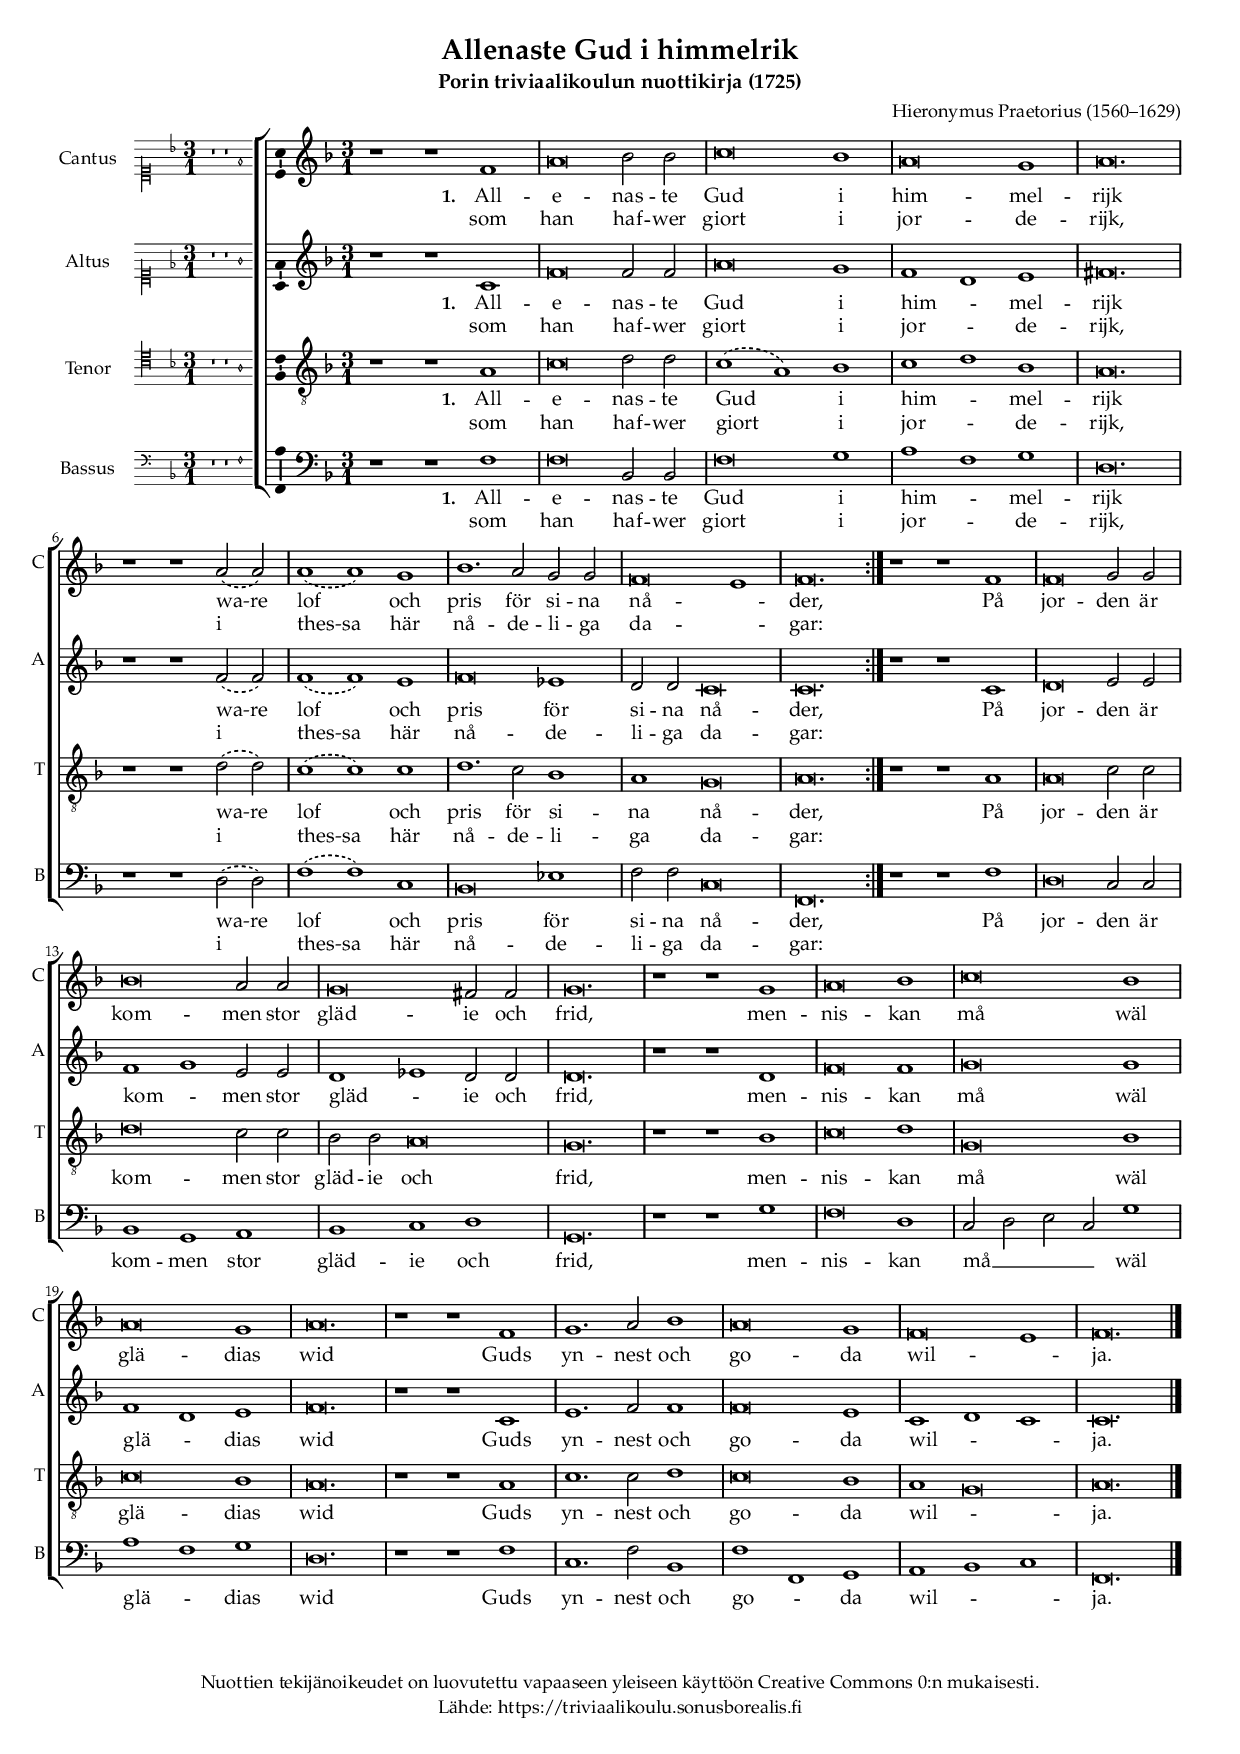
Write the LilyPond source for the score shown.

\version "2.20.0"
\include "suomi.ly"

#(set-global-staff-size 16)

global = {
%  \numericTimeSignature
  \time 3/1
  \key f \major
  \set Staff.midiInstrument = #"voice oohs" %"
  \slurDashed
}


SopranoMusic = \relative c' {
	\set Staff.instrumentName = #"Cantus"
	\set Staff.shortInstrumentName = "C"

	\incipit {
    \clef "mensural-c1"
    \key f \major
    \time 3/1 r1 r f'
  }

  \repeat volta 2 {
  	r1 r f | a\breve b2 b | c\breve b1 | a\breve g1 | a\breve. |
    r1 r a2( a) | a1( a) g1 | b1. a2 g2 g | f\breve  e1 | f\breve. |
  }
  r1 r f | f\breve g2 g | b\breve a2 a | g\breve fis2 fis | g\breve. |
  r1 r g | a\breve b1 | c\breve b1 | a\breve g1 | a\breve. |
  r1 r f1 | g1. a2 b1 | a\breve g1 | f\breve e1 | f\breve. \bar "|."
}

stanzaOneLyrics = \lyricmode {
  \set stanza = #"1. " %"
	All -- e -- nas -- te Gud i him -- mel -- rijk
  wa-re lof och pris för si -- na nå -- _ der,
  På jor -- den är kom -- men stor gläd -- ie och frid,
  men -- nis -- kan må wäl glä -- dias wid
  Guds yn -- nest och go -- da wil -- _ ja.
}

stanzaOneRepeatLyrics = \lyricmode {
  som han haf -- wer giort i jor -- de -- rijk,
  i thes-sa här nå -- de -- li -- ga da -- _ gar:
}

AltoMusic = \relative c' {
	\set Staff.instrumentName = #"Altus"
	\set Staff.shortInstrumentName = "A"

	\incipit {
    \clef "mensural-c1"
    \set Staff.middleCClefPosition = #0
    \set Staff.middleCPosition = #0
    \set Staff.clefPosition = #-4
    \key f \major
    \time 3/1 r1 r c'
  }

  \repeat volta 2 {
  	r1 r c | f\breve f2 f | a\breve g1 | f d e | fis\breve. |
    r1 r f2( f) | f1( f) e | f\breve es1 | d2 d c\breve | c\breve. |
  }
  r1 r c | d\breve e2 e | f1 g e2 e | d1 es d2 d | d\breve. |
  r1 r d | f\breve f1 | g\breve g1 | f d e | f\breve. |
  r1 r c | e1. f2 f1 | f\breve e1 | c d c | c\breve. \bar "|."
}

stanzaOneLyricsAlto = \lyricmode {
  \set stanza = #"1. " %"
	All -- e -- nas -- te Gud i him -- _ mel -- rijk
  wa-re lof och pris för si -- na nå -- der,
  På jor -- den är kom -- _ men stor gläd -- _ ie och frid,
  men -- nis -- kan må wäl glä -- _ dias wid
  Guds yn -- nest och go -- da wil -- _ _ ja.
}

stanzaOneRepeatLyricsAlto = \lyricmode {
  som han haf -- wer giort i jor -- _ de -- rijk,
  i thes-sa här nå -- de -- li -- ga da -- gar:
}

TenoreMusic = \relative c' {
	\set Staff.instrumentName = #"Tenor"
	\set Staff.shortInstrumentName = "T"

	\incipit { \clef "mensural-c4" \key f \major \time 3/1 r1 r a }

	\clef "treble_8"
  \repeat volta 2 {
  	r1 r a | c\breve d2 d | c1( a) b | c d b | a\breve. |
    r1 r d2( d) | c1( c) c | d1. c2 b1 | a g\breve | a\breve. |
  }
  r1 r a | a\breve c2 c | d\breve c2 c | b b a\breve | g\breve. |
  r1 r b | c\breve d1 | g,\breve b1 | c\breve b1 | a\breve. |
  r1 r a | c1. c2 d1 | c\breve b1 | a g\breve | a\breve. \bar "|."
}

stanzaOneLyricsTenore = \lyricmode {
  \set stanza = #"1. " %"
	All -- e -- nas -- te Gud i him -- _ mel -- rijk
  wa-re lof och pris för si -- na nå -- der,
  På jor -- den är kom -- men stor gläd -- ie och frid,
  men -- nis -- kan må wäl glä -- dias wid
  Guds yn -- nest och go -- da wil -- _ ja.
}

BassMusic = \relative c {
	\set Staff.instrumentName = #"Bassus"
	\set Staff.shortInstrumentName = "B"

	\incipit { \clef "mensural-f" \key f \major \time 3/1 r1 r f }

	\clef bass
  \repeat volta 2 {
	  r1 r f | f\breve b,2 b | f'\breve g1 | a f g | d\breve. |
    r1 r d2( d) | f1( f) c | b\breve es1 | f2 f c\breve | f,\breve. |
  }
  r1 r f' | d\breve c2 c | b1 g a | b c d | g,\breve. |
  r1 r g' | f\breve d1 | c2 d e c g'1 | a f g | d\breve. |
  r1 r f | c1. f2 b,1 | f' f, g | a b c | f,\breve. \bar "|."
}

stanzaOneLyricsBass = \lyricmode {
  \set stanza = #"1. " %"
 	All -- e -- nas -- te Gud i him -- _ mel -- rijk
  wa-re lof och pris för si -- na nå -- der,
  På jor -- den är kom -- men stor gläd -- ie och frid,
  men -- nis -- kan må __ _ _ _ wäl glä -- _ dias wid
  Guds yn -- nest och go -- _ da wil -- _ _ ja.
}

\include "allenaste-gud-i-himmelrijk.header.ily"


\score {
  \new ChoirStaff <<
    \new Staff <<
      \new Voice = "Soprano" {
		    \global
        \SopranoMusic
      }
     \new Lyrics \lyricsto "Soprano" {
       \stanzaOneLyrics
     }
     \new Lyrics \lyricsto "Soprano" {
       \stanzaOneRepeatLyrics
     }
    >>
    \new Staff <<
      \new Voice = "Alto" {
        \global
        \AltoMusic
      }
     \new Lyrics \lyricsto "Alto" {
       \stanzaOneLyricsAlto
     }
     \new Lyrics \lyricsto "Alto" {
       \stanzaOneRepeatLyricsAlto
     }
    >>
    \new Staff <<
      \new Voice = "Tenore" {
        \global
        \TenoreMusic
      }
      \new Lyrics \lyricsto "Tenore" {
       \stanzaOneLyricsTenore
      }
      \new Lyrics \lyricsto "Tenore" {
        \stanzaOneRepeatLyricsAlto
      }
    >>
    \new Staff <<
      \new Voice = "Bass" {
        \global
        \BassMusic
      }
      \new Lyrics \lyricsto "Bass" {
       \stanzaOneLyricsBass
      }
      \new Lyrics \lyricsto "Bass" {
        \stanzaOneRepeatLyricsAlto
      }
    >>
  >>
  \midi {
    \tempo 1 = 160
  }
  \layout {
    \context {
      \Voice
      \consists "Ambitus_engraver"
    }
    indent = 3.5\cm
    incipit-width = 2\cm
    \context {
     \Staff \RemoveEmptyStaves
   }
    \context {
     \Score
     \override VerticalAxisGroup.remove-first = ##t
    }
  }
}
